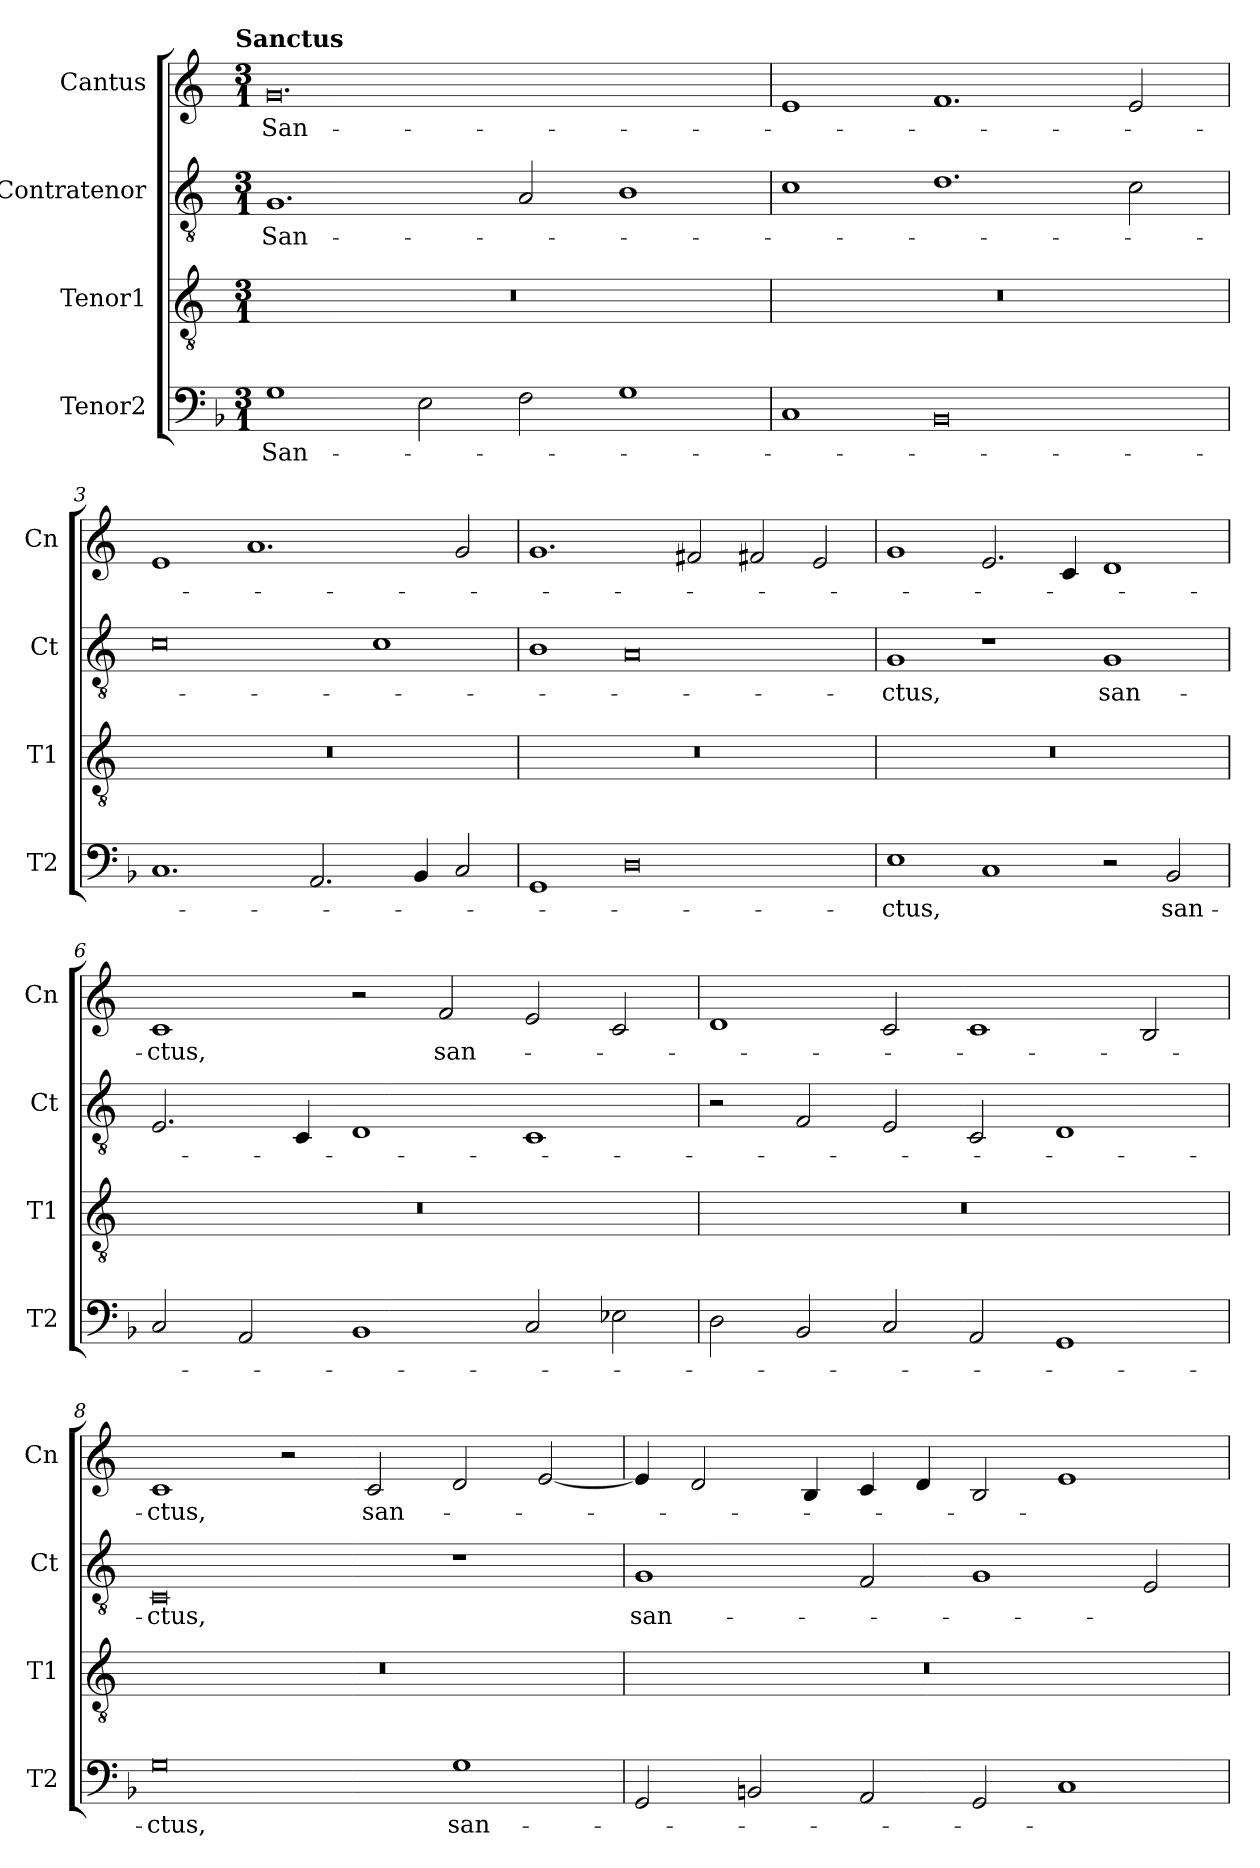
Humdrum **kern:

**kern	**text	**kern	**kern	**text	**kern	**text
*part4	*part4	*part3	*part2	*part2	*part1	*part1
*staff4	*staff4	*staff3	*staff2	*staff2	*staff1	*staff1
*I"Tenor2	*	*I"Tenor1	*I"Contratenor	*	*I"Cantus	*
*I'T2	*	*I'T1	*I'Ct	*	*I'Cn	*
*clefF4	*	*clefGv2	*clefGv2	*	*clefG2	*
*k[b-]	*	*k[]	*k[]	*	*k[]	*
!!LO:TX:omd:t=Sanctus
*M3/1	*	*M3/1	*M3/1	*	*M3/1	*
=1	=1	=1	=1	=1	=1	=1
1G	San-	0.r	1.G	San-	0.g	San-
2E\	.	.	.	.	.	.
2F\	.	.	2A/	.	.	.
1G	.	.	1B	.	.	.
=2	=2	=2	=2	=2	=2	=2
1C	.	0.r	1c	.	1e	.
0BB-	.	.	1.d	.	1.f	.
.	.	.	2c\	.	2e/	.
=3	=3	=3	=3	=3	=3	=3
1.C	.	0.r	0c	.	1e	.
.	.	.	.	.	1.a	.
2.AA/	.	.	.	.	.	.
.	.	.	1c	.	.	.
4BB-/	.	.	.	.	.	.
2C/	.	.	.	.	2g/	.
=4	=4	=4	=4	=4	=4	=4
1GG	.	0.r	1B	.	1.g	.
0D	.	.	0A	.	.	.
.	.	.	.	.	2f#X/	.
.	.	.	.	.	2f#X/	.
.	.	.	.	.	2e/	.
=5	=5	=5	=5	=5	=5	=5
1E	-ctus,	0.r	1G	-ctus,	1g	.
1C	.	.	1r	.	2.e/	.
.	.	.	.	.	4c/	.
2r	.	.	1G	san-	1d	.
2BB-/	san-	.	.	.	.	.
=6	=6	=6	=6	=6	=6	=6
2C/	.	0.r	2.E/	.	1c	-ctus,
2AA/	.	.	.	.	.	.
.	.	.	4C/	.	.	.
1BB-	.	.	1D	.	2r	.
.	.	.	.	.	2f/	san-
2C/	.	.	1C	.	2e/	.
2E-X\	.	.	.	.	2c/	.
=7	=7	=7	=7	=7	=7	=7
2D\	.	0.r	2r	.	1d	.
2BB-/	.	.	2F/	.	.	.
2C/	.	.	2E/	.	2c/	.
2AA/	.	.	2C/	.	1c	.
1GG	.	.	1D	.	.	.
.	.	.	.	.	2B/	.
=8	=8	=8	=8	=8	=8	=8
0G	-ctus,	0.r	0C	-ctus,	1c	-ctus,
.	.	.	.	.	2r	.
.	.	.	.	.	2c/	san-
1G	san-	.	1r	.	2d/	.
.	.	.	.	.	[2e/	.
=9	=9	=9	=9	=9	=9	=9
2GG/	.	0.r	1G	san-	4e/]	.
.	.	.	.	.	2d/	.
2BBn/	.	.	.	.	.	.
.	.	.	.	.	4B/	.
2AA/	.	.	2F/	.	4c/	.
.	.	.	.	.	4d/	.
2GG/	.	.	1G	.	2B/	.
1C	.	.	.	.	1e	.
.	.	.	2E/	.	.	.
=	=	=	=	=	=	=
*-	*-	*-	*-	*-	*-	*-
